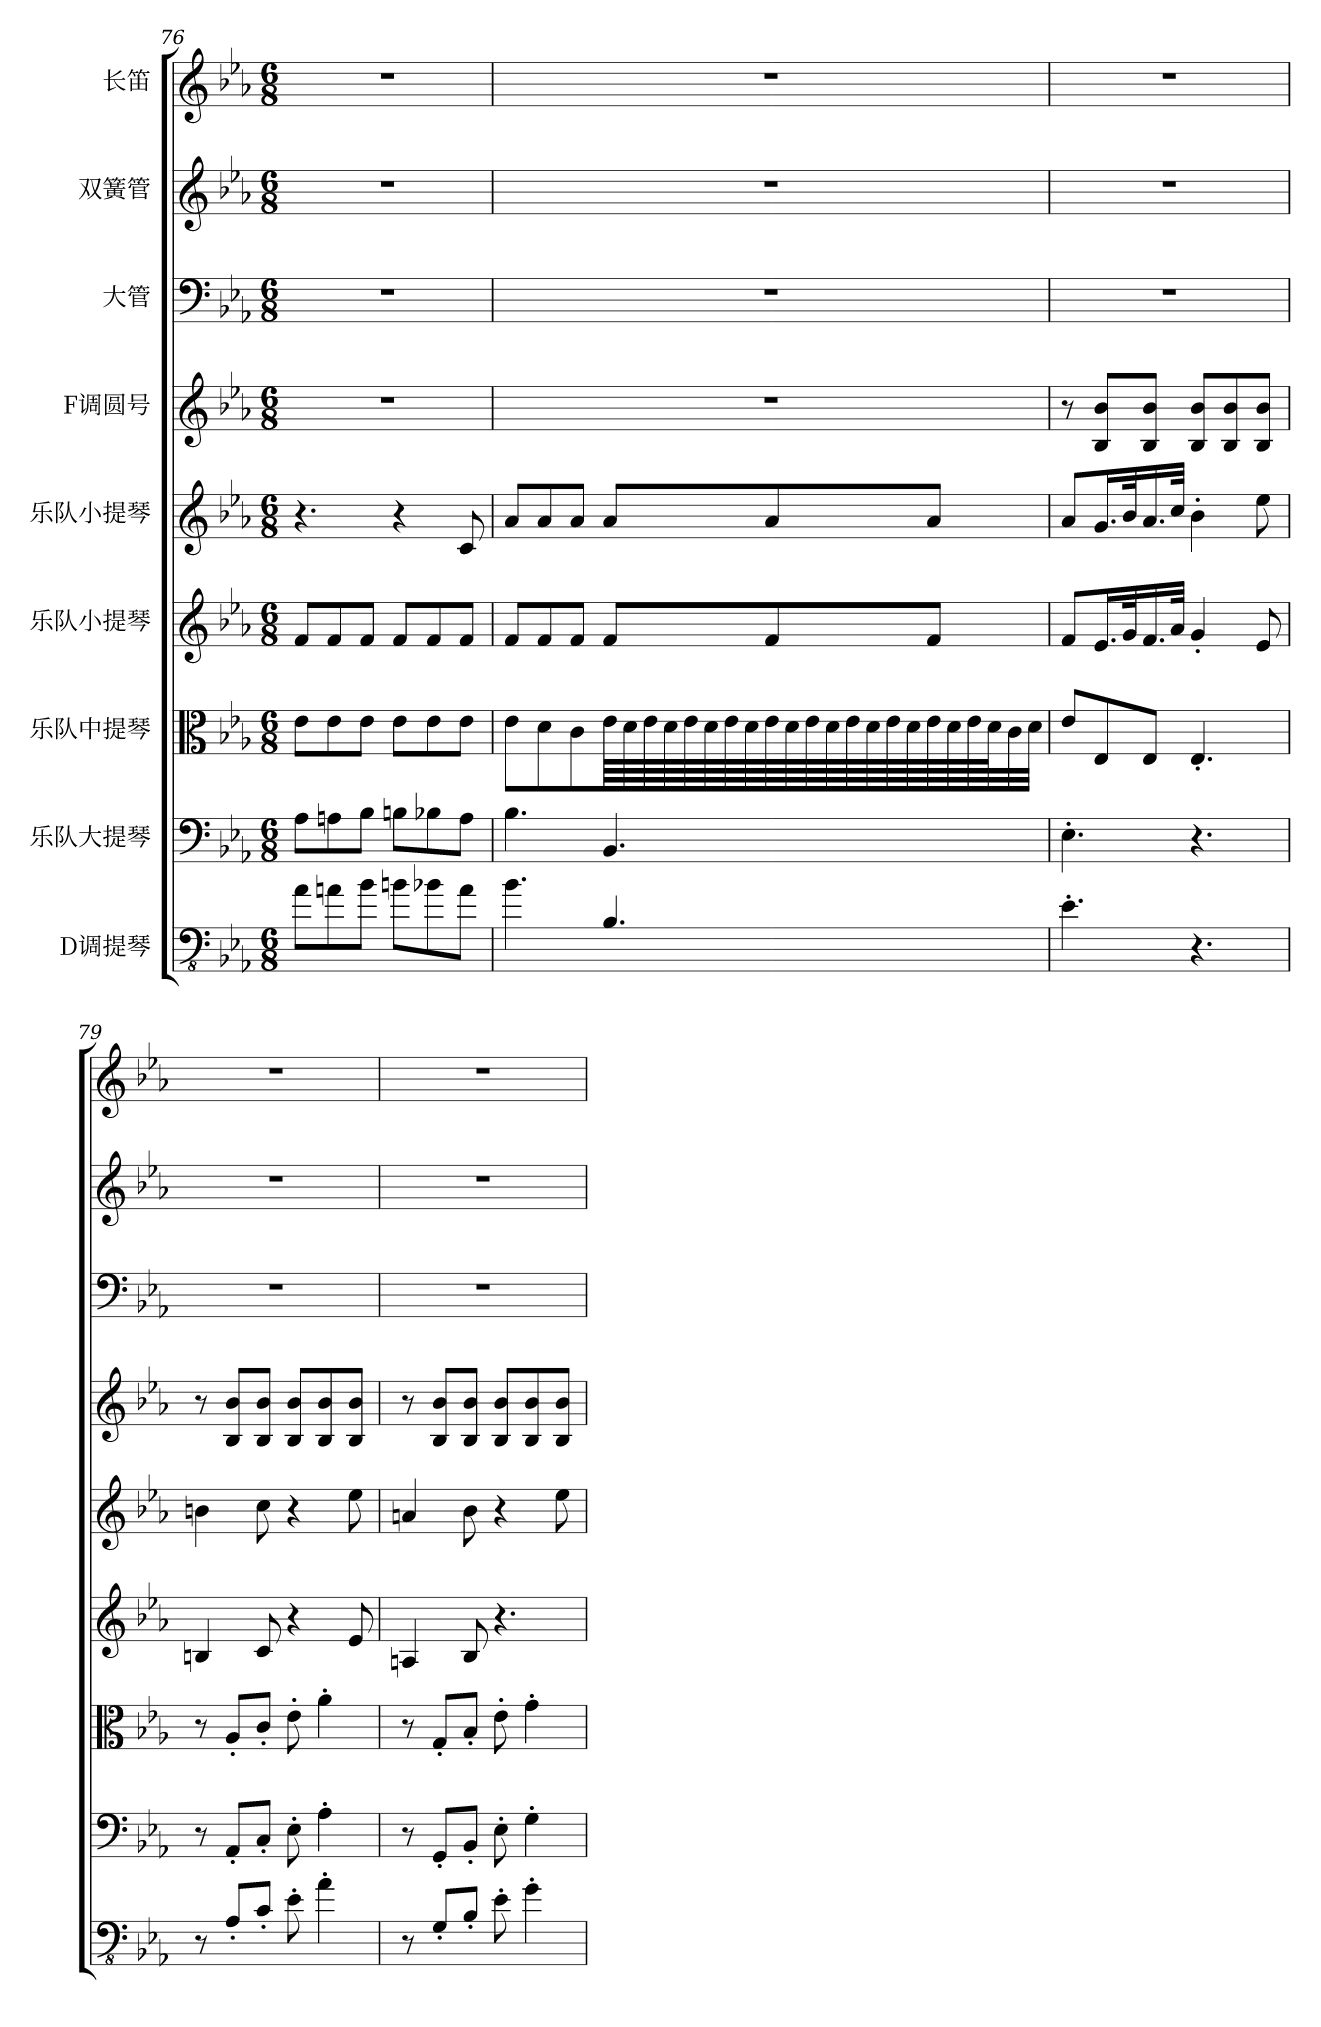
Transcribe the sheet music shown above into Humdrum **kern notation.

**kern	**kern	**kern	**kern	**kern	**kern	**kern	**kern	**kern
*part9	*part8	*part7	*part6	*part5	*part4	*part3	*part2	*part1
*staff9	*staff8	*staff7	*staff6	*staff5	*staff4	*staff3	*staff2	*staff1
*I"D调提琴	*I"乐队大提琴	*I"乐队中提琴	*I"乐队小提琴	*I"乐队小提琴	*I"F调圆号	*I"大管	*I"双簧管	*I"长笛
!!LO:PB:g=z
*clefFv4	*clefF4	*clefC3	*clefG2	*clefG2	*clefG2	*clefF4	*clefG2	*clefG2
*ITrd7c12	*	*	*	*	*ITrd4c7	*	*	*
*k[b-e-a-]	*k[b-e-a-]	*k[b-e-a-]	*k[b-e-a-]	*k[b-e-a-]	*k[b-e-a-d-]	*k[b-e-a-]	*k[b-e-a-]	*k[b-e-a-]
*M6/8	*M6/8	*M6/8	*M6/8	*M6/8	*M6/8	*M6/8	*M6/8	*M6/8
=76	=76	=76	=76	=76	=76	=76	=76	=76
8AA-\L	8A-\L	8e-\L	8f/L	4.r	2.r	2.r	2.r	2.r
8AAn\	8An\	8e-\	8f/	.	.	.	.	.
8BB-\J	8B-\J	8e-\J	8f/J	.	.	.	.	.
8BBn\L	8Bn\L	8e-\L	8f/L	4r	.	.	.	.
8BB-X\	8B-X\	8e-\	8f/	.	.	.	.	.
8AA\J	8A\J	8e-\J	8f/J	8c/	.	.	.	.
=77	=77	=77	=77	=77	=77	=77	=77	=77
4.BB-\	4.B-\	8e-\L	8f/L	8a-/L	2.r	2.r	2.r	2.r
.	.	8d\	8f/	8a-/	.	.	.	.
.	.	8c\	8f/J	8a-/J	.	.	.	.
4.BBB-/	4.BB-/	64e-\LLL	8f/L	8a-/L	.	.	.	.
.	.	64d\	.	.	.	.	.	.
.	.	64e-\	.	.	.	.	.	.
.	.	64d\	.	.	.	.	.	.
.	.	64e-\	.	.	.	.	.	.
.	.	64d\	.	.	.	.	.	.
.	.	64e-\	.	.	.	.	.	.
.	.	64d\	.	.	.	.	.	.
.	.	64e-\	8f/	8a-/	.	.	.	.
.	.	64d\	.	.	.	.	.	.
.	.	64e-\	.	.	.	.	.	.
.	.	64d\	.	.	.	.	.	.
.	.	64e-\	.	.	.	.	.	.
.	.	64d\	.	.	.	.	.	.
.	.	64e-\	.	.	.	.	.	.
.	.	64d\	.	.	.	.	.	.
.	.	64e-\	8f/J	8a-/J	.	.	.	.
.	.	64d\	.	.	.	.	.	.
.	.	64e-\	.	.	.	.	.	.
.	.	64d\J	.	.	.	.	.	.
.	.	32c\	.	.	.	.	.	.
.	.	32d\JJJ	.	.	.	.	.	.
!!LO:PB:g=z
=78	=78	=78	=78	=78	=78	=78	=78	=78
4.EE-'\	4.E-'\	8e-/L	8f/L	8a-/L	8r	2.r	2.r	2.r
.	.	8E-/	16.e-/L	16.g/L	8E-/ 8e-/L	.	.	.
.	.	.	32g/K	32b-/K	.	.	.	.
.	.	8E-/J	16.f/	16.a-/	8E-/ 8e-/J	.	.	.
.	.	.	32a-/JJk	32cc/JJk	.	.	.	.
4.r	4.r	4.E-'/	4g'/	4b-'\	8E-/ 8e-/L	.	.	.
.	.	.	.	.	8E-/ 8e-/	.	.	.
.	.	.	8e-/	8ee-\	8E-/ 8e-/J	.	.	.
=79	=79	=79	=79	=79	=79	=79	=79	=79
8r	8r	8r	4Bn/	4bn\	8r	2.r	2.r	2.r
8AAA-'/L	8AA-'/L	8A-'/L	.	.	8E-/ 8e-/L	.	.	.
8CC'/J	8C'/J	8c'/J	8c/	8cc\	8E-/ 8e-/J	.	.	.
8EE-'\	8E-'\	8e-'\	4r	4r	8E-/ 8e-/L	.	.	.
4AA-'\	4A-'\	4a-'\	.	.	8E-/ 8e-/	.	.	.
.	.	.	8e-/	8ee-\	8E-/ 8e-/J	.	.	.
=80	=80	=80	=80	=80	=80	=80	=80	=80
8r	8r	8r	4An/	4an/	8r	2.r	2.r	2.r
8GGG'/L	8GG'/L	8G'/L	.	.	8E-/ 8e-/L	.	.	.
8BBB-'/J	8BB-'/J	8B-'/J	8B-/	8b-\	8E-/ 8e-/J	.	.	.
8EE-'\	8E-'\	8e-'\	4.r	4r	8E-/ 8e-/L	.	.	.
4GG'\	4G'\	4g'\	.	.	8E-/ 8e-/	.	.	.
.	.	.	.	8ee-\	8E-/ 8e-/J	.	.	.
=	=	=	=	=	=	=	=	=
*-	*-	*-	*-	*-	*-	*-	*-	*-
